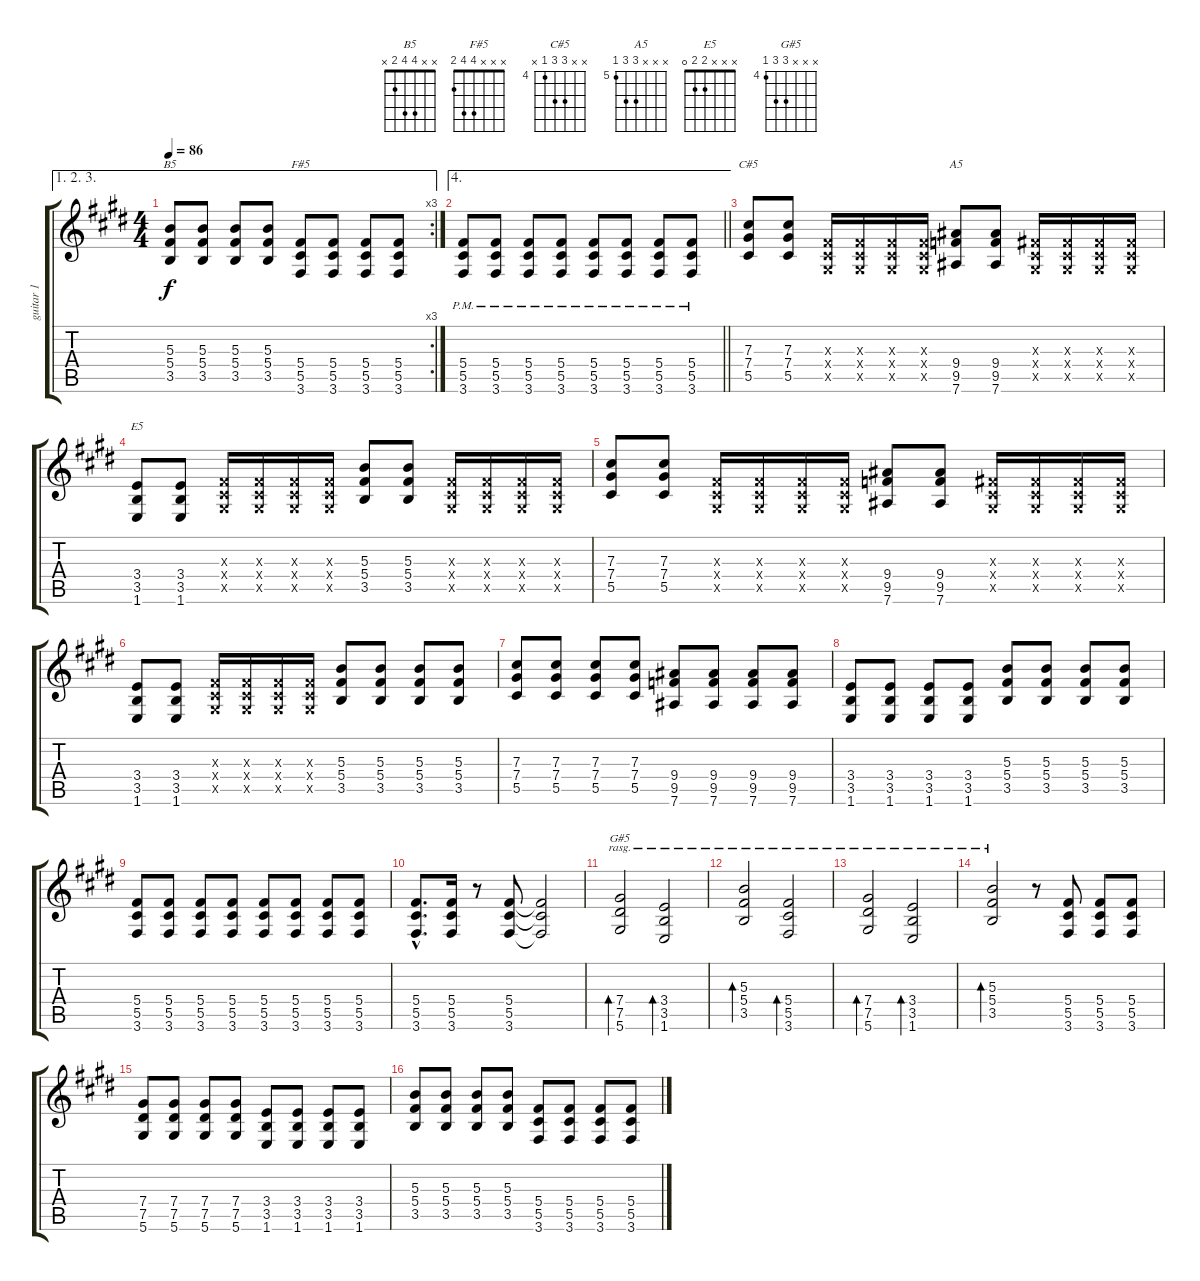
\track ("guitar 1" "guitar 1") {instrument distortionguitar}
\staff {score tabs}
\tuning (Eb4 Bb3 Gb3 Db3 Ab2 Eb2) {hide}
\chord ("B5" x x 4 4 2 x)
\chord ("F#5" x x x 4 4 2)
\chord ("C#5" x x 6 6 4 x) {firstfret 4}
\chord ("A5" x x x 7 7 5) {firstfret 5}
\chord ("E5" x x x 2 2 0)
\chord ("G#5" x x x 6 6 4) {firstfret 4}
\ae (1 2 3)
\rc 3
\ts (4 4)
\tempo 86
\clef g2
\ks e
(5.3 5.4 3.5).8{ch "B5" dy f} (5.3 5.4 3.5).8 (5.3 5.4 3.5).8 (5.3 5.4 3.5).8 (5.4 5.5 3.6).8{ch "F#5"} (5.4 5.5 3.6).8 (5.4 5.5 3.6).8 (5.4 5.5 3.6).8 |
\ae 4
\barLineRight lightlight
(5.4{pm} 5.5{pm} 3.6{pm}).8 (5.4{pm} 5.5{pm} 3.6{pm}).8 (5.4{pm} 5.5{pm} 3.6{pm}).8 (5.4{pm} 5.5{pm} 3.6{pm}).8 (5.4{pm} 5.5{pm} 3.6{pm}).8 (5.4{pm} 5.5{pm} 3.6{pm}).8 (5.4{pm} 5.5{pm} 3.6{pm}).8 (5.4{pm} 5.5{pm} 3.6{pm}).8 |
(7.3 7.4 5.5).8{ch "C#5"} (7.3 7.4 5.5).8 (0.3{x} 0.4{x} 0.5{x}).16 (0.3{x} 0.4{x} 0.5{x}).16 (0.3{x} 0.4{x} 0.5{x}).16 (0.3{x} 0.4{x} 0.5{x}).16 (9.4 9.5 7.6).8{ch "A5"} (9.4 9.5 7.6).8 (0.3{x} 0.4{x} 0.5{x}).16 (0.3{x} 0.4{x} 0.5{x}).16 (0.3{x} 0.4{x} 0.5{x}).16 (0.3{x} 0.4{x} 0.5{x}).16 |
(3.4 3.5 1.6).8{ch "E5"} (3.4 3.5 1.6).8 (0.3{x} 0.4{x} 0.5{x}).16 (0.3{x} 0.4{x} 0.5{x}).16 (0.3{x} 0.4{x} 0.5{x}).16 (0.3{x} 0.4{x} 0.5{x}).16 (5.3 5.4 3.5).8 (5.3 5.4 3.5).8 (0.3{x} 0.4{x} 0.5{x}).16 (0.3{x} 0.4{x} 0.5{x}).16 (0.3{x} 0.4{x} 0.5{x}).16 (0.3{x} 0.4{x} 0.5{x}).16 |
(7.3 7.4 5.5).8 (7.3 7.4 5.5).8 (0.3{x} 0.4{x} 0.5{x}).16 (0.3{x} 0.4{x} 0.5{x}).16 (0.3{x} 0.4{x} 0.5{x}).16 (0.3{x} 0.4{x} 0.5{x}).16 (9.4 9.5 7.6).8 (9.4 9.5 7.6).8 (0.3{x} 0.4{x} 0.5{x}).16 (0.3{x} 0.4{x} 0.5{x}).16 (0.3{x} 0.4{x} 0.5{x}).16 (0.3{x} 0.4{x} 0.5{x}).16 |
(3.4 3.5 1.6).8 (3.4 3.5 1.6).8 (0.3{x} 0.4{x} 0.5{x}).16 (0.3{x} 0.4{x} 0.5{x}).16 (0.3{x} 0.4{x} 0.5{x}).16 (0.3{x} 0.4{x} 0.5{x}).16 (5.3 5.4 3.5).8 (5.3 5.4 3.5).8 (5.3 5.4 3.5).8 (5.3 5.4 3.5).8 |
(7.3 7.4 5.5).8 (7.3 7.4 5.5).8 (7.3 7.4 5.5).8 (7.3 7.4 5.5).8 (9.4 9.5 7.6).8 (9.4 9.5 7.6).8 (9.4 9.5 7.6).8 (9.4 9.5 7.6).8 |
(3.4 3.5 1.6).8 (3.4 3.5 1.6).8 (3.4 3.5 1.6).8 (3.4 3.5 1.6).8 (5.3 5.4 3.5).8 (5.3 5.4 3.5).8 (5.3 5.4 3.5).8 (5.3 5.4 3.5).8 |
(5.4 5.5 3.6).8 (5.4 5.5 3.6).8 (5.4 5.5 3.6).8 (5.4 5.5 3.6).8 (5.4 5.5 3.6).8 (5.4 5.5 3.6).8 (5.4 5.5 3.6).8 (5.4 5.5 3.6).8 |
(5.4{hac} 5.5{hac} 3.6{hac}).8{d} (5.4 5.5 3.6).16 r.8 (5.4 5.5 3.6).8 (5.4{t} 5.5{t} 3.6{t}).2 |
(7.4 7.5 5.6).2{bd 60 ch "G#5" rasg ii} (3.4 3.5 1.6).2{bd 60 rasg ii} |
(5.3 5.4 3.5).2{bd 60 rasg ii} (5.4 5.5 3.6).2{bd 60 rasg ii} |
(7.4 7.5 5.6).2{bd 60 rasg ii} (3.4 3.5 1.6).2{bd 60 rasg ii} |
(5.3 5.4 3.5).2{bd 60 rasg ii} r.8 (5.4 5.5 3.6).8 (5.4 5.5 3.6).8 (5.4 5.5 3.6).8 |
(7.4 7.5 5.6).8 (7.4 7.5 5.6).8 (7.4 7.5 5.6).8 (7.4 7.5 5.6).8 (3.4 3.5 1.6).8 (3.4 3.5 1.6).8 (3.4 3.5 1.6).8 (3.4 3.5 1.6).8 |
(5.3 5.4 3.5).8 (5.3 5.4 3.5).8 (5.3 5.4 3.5).8 (5.3 5.4 3.5).8 (5.4 5.5 3.6).8 (5.4 5.5 3.6).8 (5.4 5.5 3.6).8 (5.4 5.5 3.6).8
